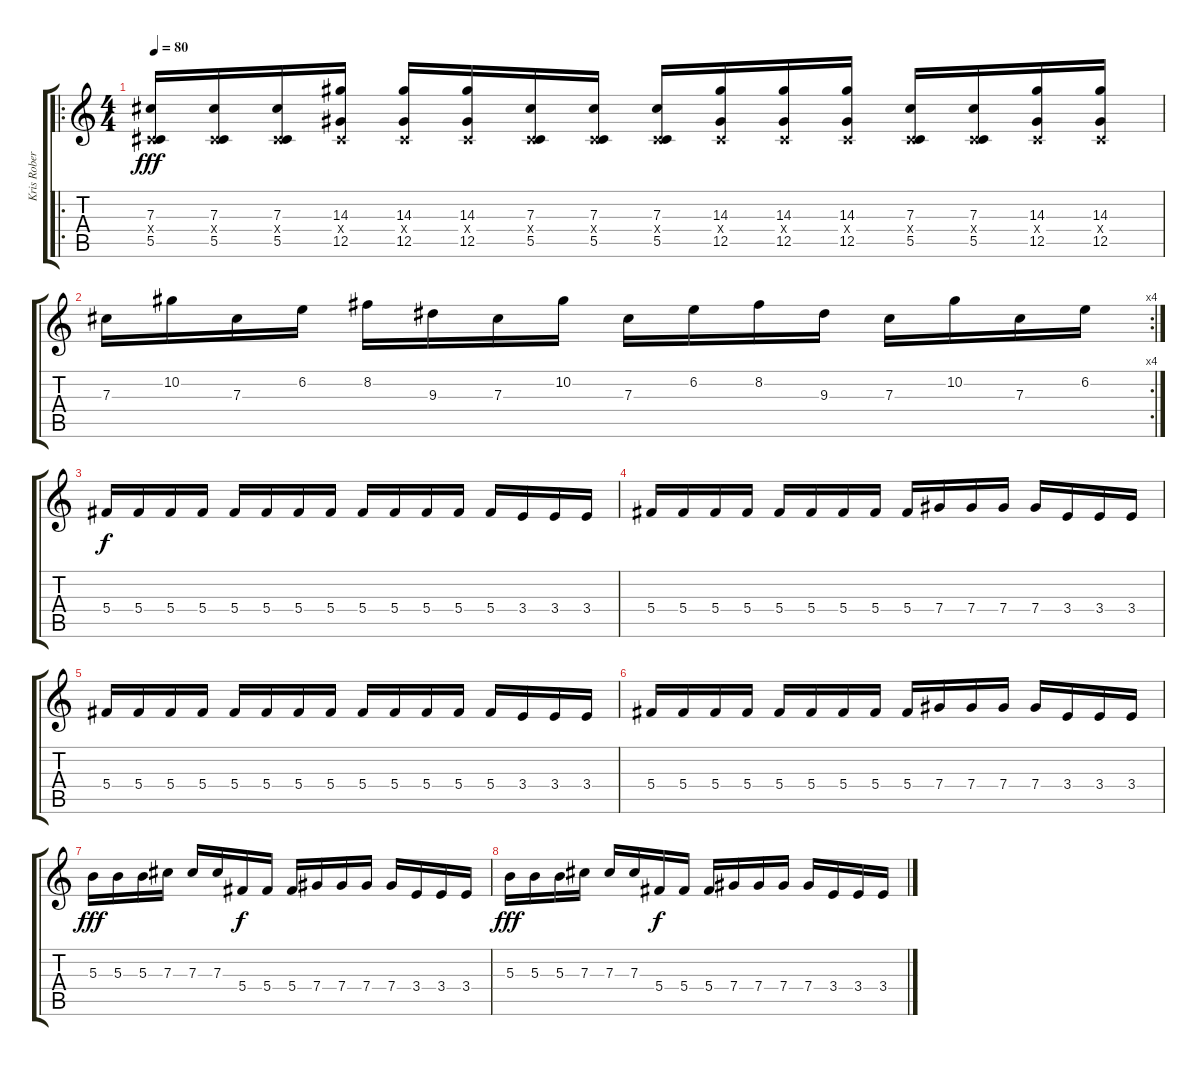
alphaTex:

\track ("Kris Roberts" "Kris Rober") {instrument overdrivenguitar}
\staff {score tabs}
\tuning (Eb4 Bb3 Gb3 Db3 Ab2 Db2) {hide}
\ro
\ts (4 4)
\tempo 80
\clef g2
\ks c
(7.3 0.4{x} 5.5).16{dy fff} (7.3 0.4{x} 5.5).16 (7.3 0.4{x} 5.5).16 (14.3 0.4{x} 12.5).16 (14.3 0.4{x} 12.5).16 (14.3 0.4{x} 12.5).16 (7.3 0.4{x} 5.5).16 (7.3 0.4{x} 5.5).16 (7.3 0.4{x} 5.5).16 (14.3 0.4{x} 12.5).16 (14.3 0.4{x} 12.5).16 (14.3 0.4{x} 12.5).16 (7.3 0.4{x} 5.5).16 (7.3 0.4{x} 5.5).16 (14.3 0.4{x} 12.5).16 (14.3 0.4{x} 12.5).16 |
\rc 4
7.3.16 10.2.16 7.3.16 6.2.16 8.2.16 9.3.16 7.3.16 10.2.16 7.3.16 6.2.16 8.2.16 9.3.16 7.3.16 10.2.16 7.3.16 6.2.16 |
5.4.16{dy f instrument electricguitarclean} 5.4.16 5.4.16 5.4.16 5.4.16 5.4.16 5.4.16 5.4.16 5.4.16 5.4.16 5.4.16 5.4.16 5.4.16 3.4.16 3.4.16 3.4.16 |
5.4.16 5.4.16 5.4.16 5.4.16 5.4.16 5.4.16 5.4.16 5.4.16 5.4.16 7.4.16 7.4.16 7.4.16 7.4.16 3.4.16 3.4.16 3.4.16 |
5.4.16 5.4.16 5.4.16 5.4.16 5.4.16 5.4.16 5.4.16 5.4.16 5.4.16 5.4.16 5.4.16 5.4.16 5.4.16 3.4.16 3.4.16 3.4.16 |
5.4.16 5.4.16 5.4.16 5.4.16 5.4.16 5.4.16 5.4.16 5.4.16 5.4.16 7.4.16 7.4.16 7.4.16 7.4.16 3.4.16 3.4.16 3.4.16 |
5.3.16{dy fff} 5.3.16 5.3.16 7.3.16 7.3.16 7.3.16 5.4.16{dy f} 5.4.16 5.4.16 7.4.16 7.4.16 7.4.16 7.4.16 3.4.16 3.4.16 3.4.16 |
5.3.16{dy fff} 5.3.16 5.3.16 7.3.16 7.3.16 7.3.16 5.4.16{dy f} 5.4.16 5.4.16 7.4.16 7.4.16 7.4.16 7.4.16 3.4.16 3.4.16 3.4.16
